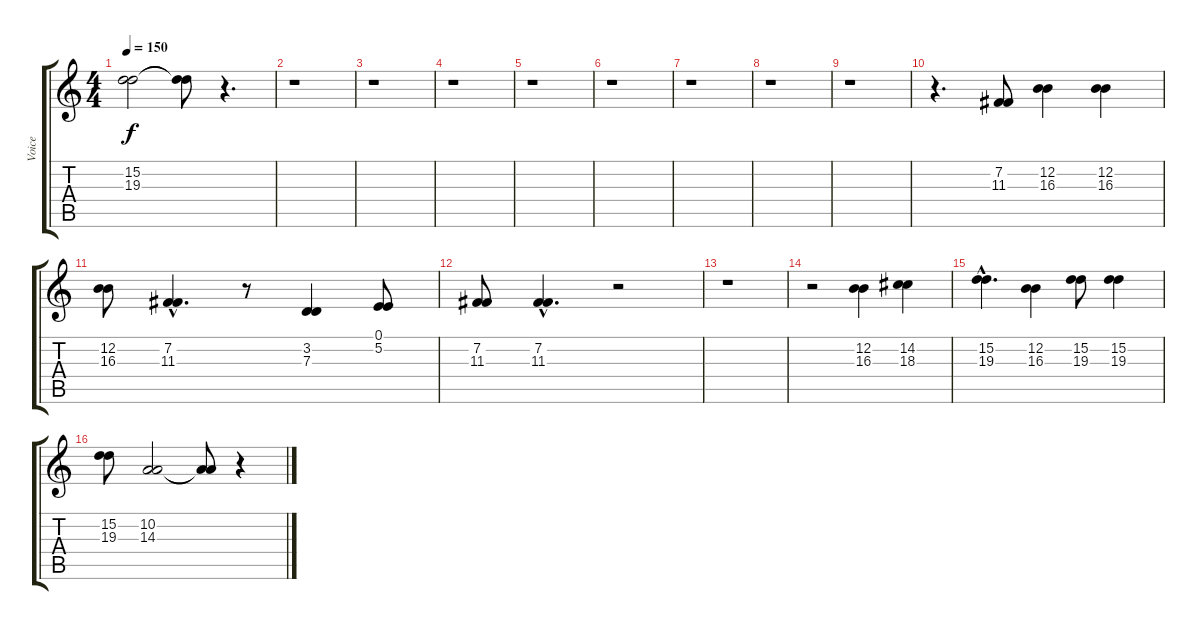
\track ("Voice" "Voice") {instrument sopranosax}
\staff {score tabs}
\tuning (E4 B3 G3 D3 A2 E2) {hide}
\ts (4 4)
\tempo 150
\clef g2
\ks c
(15.2{t} 19.3{t}).2{dy f} (15.2{t} 19.3{t}).8 r.4{d} |
r.1 |
r.1 |
r.1 |
r.1 |
r.1 |
r.1 |
r.1 |
r.1 |
r.4{d} (7.2 11.3).8 (12.2 16.3).4 (12.2 16.3).4 |
(12.2 16.3).8 (7.2{hac} 11.3{hac}).4{d} r.8 (3.2 7.3).4 (0.1 5.2).8 |
(7.2 11.3).8 (7.2{hac} 11.3{hac}).4{d} r.2 |
r.1 |
r.2 (12.2 16.3).4 (14.2 18.3).4 |
(15.2{hac} 19.3{hac}).4{d} (12.2 16.3).4 (15.2 19.3).8 (15.2 19.3).4 |
(15.2 19.3).8 (10.2 14.3).2 (10.2{t} 14.3{t}).8 r.4
